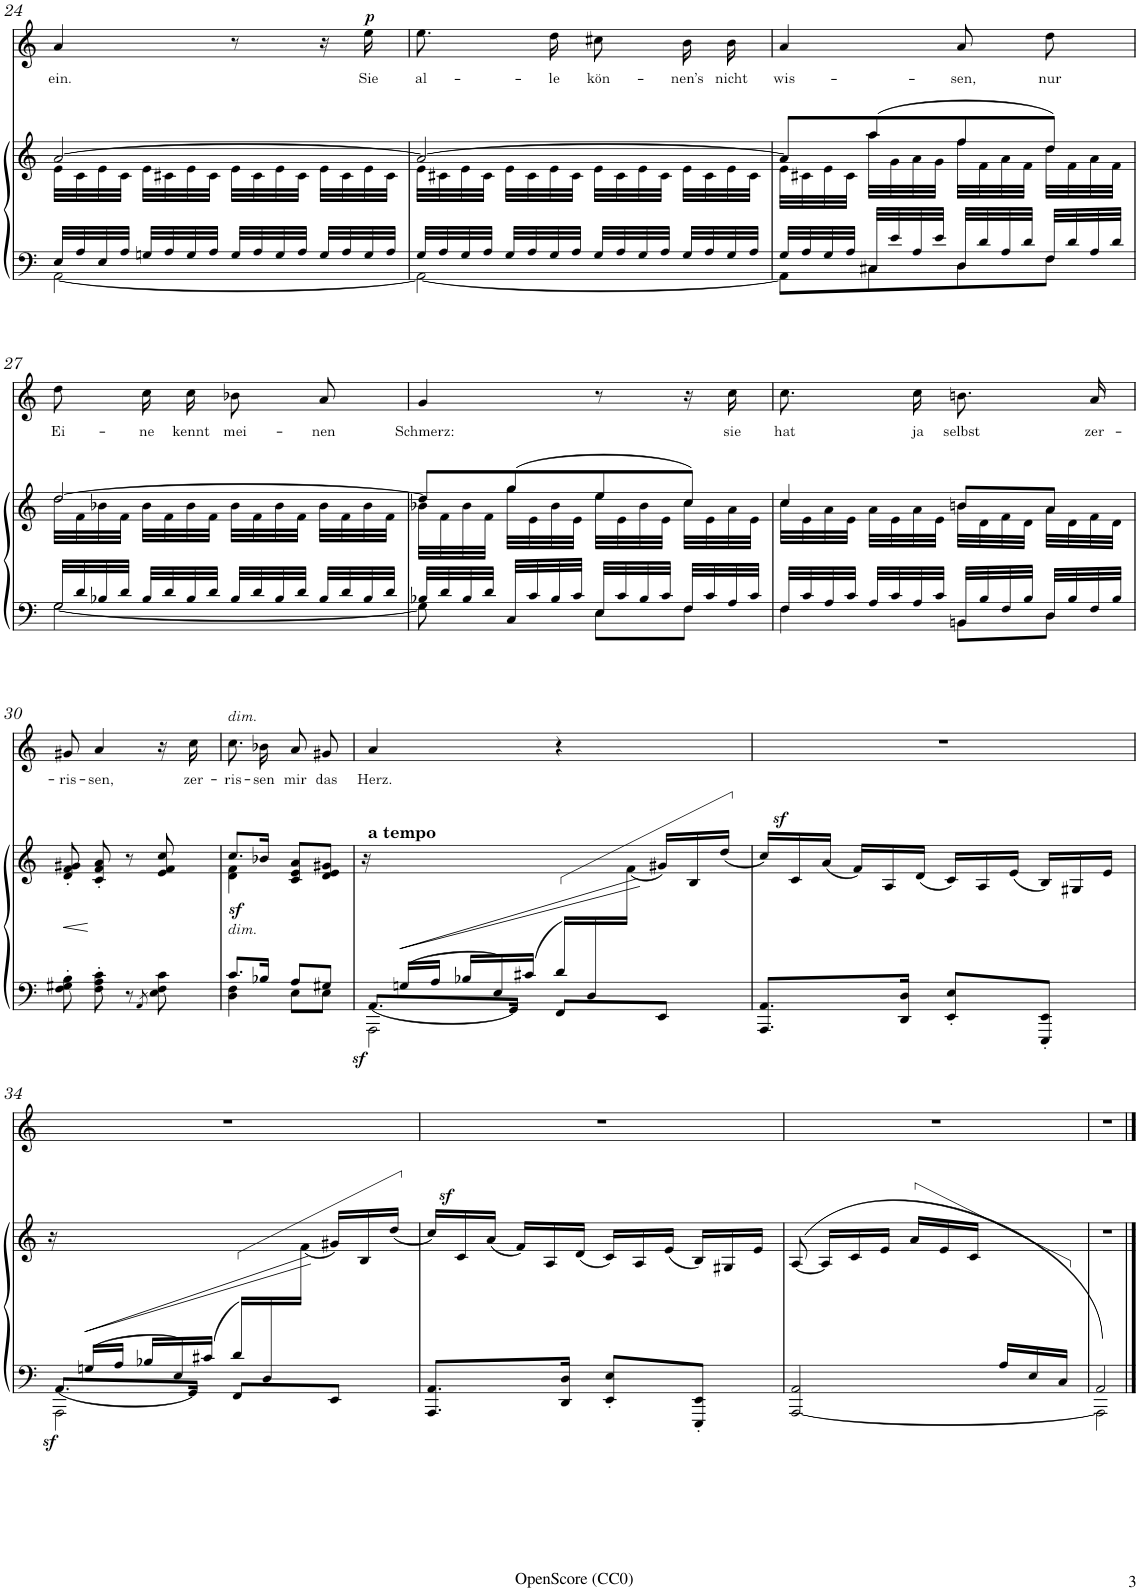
**kern	**kern	**dynam	**kern	**text	**dynam
*part2	*part2	*part2	*part1	*part1	*part1
*staff3	*staff2	*staff2/3	*staff1	*staff1	*staff1
*I"Piano	*	*	*I"Voice	*	*
*I'Pno	*	*	*	*	*
!!LO:PB:g=z
*clefF4	*clefG2	*	*clefG2	*	*
*k[]	*k[]	*	*k[]	*	*
*M2/4	*M2/4	*	*M2/4	*	*
=24	=24	=24	=24	=24	=24
*^	*^	*	*	*	*
!	!	!	!	!	!	!LO:LY:b	!
32E/LLL	[2AA\	[2a/	32e\LLL	.	4a/	ein.	.
32A/	.	.	32c\	.	.	.	.
32E/	.	.	32e\	.	.	.	.
32A/JJJ	.	.	32c\JJJ	.	.	.	.
32Gn/LLL	.	.	32e\LLL	.	.	.	.
32A/	.	.	32c#X\	.	.	.	.
32G/	.	.	32e\	.	.	.	.
32A/JJJ	.	.	32c#\JJJ	.	.	.	.
32G/LLL	.	.	32e\LLL	.	8r	.	.
32A/	.	.	32c#\	.	.	.	.
32G/	.	.	32e\	.	.	.	.
32A/JJJ	.	.	32c#\JJJ	.	.	.	.
32G/LLL	.	.	32e\LLL	.	16r	.	.
32A/	.	.	32c#\	.	.	.	.
!	!	!	!	!	!	!LO:LY:b	!LO:DY:a
32G/	.	.	32e\	.	16ee\	Sie	p
32A/JJJ	.	.	32c#\JJJ	.	.	.	.
=25	=25	=25	=25	=25	=25	=25	=25
!	!	!	!	!	!	!LO:LY:b	!
32G/LLL	2AA\_	2a/_	32e\LLL	.	8.ee\L	al-	.
32A/	.	.	32c#X\	.	.	.	.
32G/	.	.	32e\	.	.	.	.
32A/JJJ	.	.	32c#\JJJ	.	.	.	.
32G/LLL	.	.	32e\LLL	.	.	.	.
32A/	.	.	32c#\	.	.	.	.
!	!	!	!	!	!	!LO:LY:b	!
32G/	.	.	32e\	.	16dd\Jk	-le	.
32A/JJJ	.	.	32c#\JJJ	.	.	.	.
!	!	!	!	!	!	!LO:LY:b	!
32G/LLL	.	.	32e\LLL	.	8cc#X\L	kön-	.
32A/	.	.	32c#\	.	.	.	.
32G/	.	.	32e\	.	.	.	.
32A/JJJ	.	.	32c#\JJJ	.	.	.	.
!	!	!	!	!	!	!LO:LY:b	!
32G/LLL	.	.	32e\LLL	.	16b\L	-nen’s	.
32A/	.	.	32c#\	.	.	.	.
!	!	!	!	!	!	!LO:LY:b	!
32G/	.	.	32e\	.	16b\JJ	nicht	.
32A/JJJ	.	.	32c#\JJJ	.	.	.	.
=26	=26	=26	=26	=26	=26	=26	=26
!	!	!	!	!	!	!LO:LY:b	!
32G/LLL	8AA\L]	8a/L]	32e\LLL	.	4a/	wis-	.
32A/	.	.	32c#X\	.	.	.	.
32G/	.	.	32e\	.	.	.	.
32A/JJJ	.	.	32c#\JJJ	.	.	.	.
32C#X/LLL	8C#\	(8aa/	32aa\LLL	.	.	.	.
32e/	.	.	32g\	.	.	.	.
32A/	.	.	32a\	.	.	.	.
32e/JJJ	.	.	32g\JJJ	.	.	.	.
!	!	!	!	!	!	!LO:LY:b	!
32D/LLL	8D\	8ff/	32ff\LLL	.	8a\L	-sen,	.
32d/	.	.	32f\	.	.	.	.
32A/	.	.	32a\	.	.	.	.
32d/JJJ	.	.	32f\JJJ	.	.	.	.
!	!	!	!	!	!	!LO:LY:b	!
32F/LLL	8F\J	8dd/J)	32dd\LLL	.	8dd\J	nur	.
32d/	.	.	32f\	.	.	.	.
32A/	.	.	32a\	.	.	.	.
32d/JJJ	.	.	32f\JJJ	.	.	.	.
!!LO:LB:g=z
=27	=27	=27	=27	=27	=27	=27	=27
!LO:N:head=open	!	!	!LO:N:head=open	!	!	!LO:LY:b	!
[<32G/LLL	2G\	[2dd/	32dd\LLL	.	8dd\L	Ei-	.
32d/	.	.	32f\	.	.	.	.
32B-X/	.	.	32b-X\	.	.	.	.
32d/JJJ	.	.	32f\JJJ	.	.	.	.
!	!	!	!	!	!	!LO:LY:b	!
32B-/LLL	.	.	32b-\LLL	.	16cc\L	-ne	.
32d/	.	.	32f\	.	.	.	.
!	!	!	!	!	!	!LO:LY:b	!
32B-/	.	.	32b-\	.	16cc\JJ	kennt	.
32d/JJJ	.	.	32f\JJJ	.	.	.	.
!	!	!	!	!	!	!LO:LY:b	!
32B-/LLL	.	.	32b-\LLL	.	8b-X/L	mei-	.
32d/	.	.	32f\	.	.	.	.
32B-/	.	.	32b-\	.	.	.	.
32d/JJJ	.	.	32f\JJJ	.	.	.	.
!	!	!	!	!	!	!LO:LY:b	!
32B-/LLL	.	.	32b-\LLL	.	8a/J	-nen	.
32d/	.	.	32f\	.	.	.	.
32B-/	.	.	32b-\	.	.	.	.
32d/JJJ	.	.	32f\JJJ	.	.	.	.
=28	=28	=28	=28	=28	=28	=28	=28
!	!	!	!	!	!	!LO:LY:b	!
32B-X/LLL	8G\]	8dd/L]	32b-X\LLL	.	4g/	Schmerz:	.
32d/	.	.	32f\	.	.	.	.
32B-/	.	.	32b-\	.	.	.	.
32d/JJJ	.	.	32f\JJJ	.	.	.	.
32C/LLL	8ryy	(8gg/	32gg\LLL	.	.	.	.
32c/	.	.	32e\	.	.	.	.
32B-/	.	.	32b-\	.	.	.	.
32c/JJJ	.	.	32e\JJJ	.	.	.	.
!	!LO:N:head=solid	!	!	!	!	!	!
32E/LLL	8E\L	8ee/	32ee\LLL	.	8r	.	.
32c/	.	.	32e\	.	.	.	.
32B-/	.	.	32b-\	.	.	.	.
32c/JJJ	.	.	32e\JJJ	.	.	.	.
32F/LLL	8F\J	8cc/J)	32cc\LLL	.	16r	.	.
32c/	.	.	32e\	.	.	.	.
!	!	!	!	!	!	!LO:LY:b	!
32A/	.	.	32a\	.	16cc\	sie	.
32c/JJJ	.	.	32e\JJJ	.	.	.	.
=29	=29	=29	=29	=29	=29	=29	=29
!	!	!	!	!	!	!LO:LY:b	!
32F/LLL	4F\	4cc/	32cc\LLL	.	8.cc\L	hat	.
32c/	.	.	32e\	.	.	.	.
32A/	.	.	32a\	.	.	.	.
32c/JJJ	.	.	32e\JJJ	.	.	.	.
32A/LLL	.	.	32a\LLL	.	.	.	.
32c/	.	.	32e\	.	.	.	.
!	!	!	!	!	!	!LO:LY:b	!
32A/	.	.	32a\	.	16cc\Jk	ja	.
32c/JJJ	.	.	32e\JJJ	.	.	.	.
!	!	!	!	!	!	!LO:LY:b	!
32BBn/LLL	8BB\L	8bn/L	32b\LLL	.	8.bn/L	selbst	.
32B/	.	.	32d\	.	.	.	.
32F/	.	.	32f\	.	.	.	.
32B/JJJ	.	.	32d\JJJ	.	.	.	.
32D/LLL	8D\J	8a/J	32a\LLL	.	.	.	.
32B/	.	.	32d\	.	.	.	.
!	!	!	!	!	!	!LO:LY:b	!
32F/	.	.	32f\	.	16a/Jk	zer-	.
32B/JJJ	.	.	32d\JJJ	.	.	.	.
*v	*v	*	*	*	*	*	*
!!LO:LB:g=z
=30	=30	=30	=30	=30	=30	=30
!	!	!	!LO:HP:b	!	!LO:LY:b	!
*	*v	*v	*	*	*	*
8F\' 8G#X\' 8B\'	8d/' 8f/' 8g#X/'	<	8g#X/	-ris-	.
!	!	!	!	!LO:LY:b	!
8F\' 8A\' 8c\'	8c/' 8f/' 8a/'	[	4a/	-sen,	.
8r	8r	.	.	.	.
8qAA/	.	.	.	.	.
8E\ 8F\ 8c\	8e/ 8f/ 8cc/	.	16r	.	.
!	!	!	!	!LO:LY:b	!
.	.	.	16cc\	zer-	.
=31	=31	=31	=31	=31	=31
*^	*^	*	*	*	*
!	!	!	!	!	!LO:TX:a:i:t=dim.	!	!
!LO:TX:a:i:t=dim.	!	!	!	!	!	!	!
!	!	!	!	!LO:DY:b	!	!LO:LY:b	!
8.c/L	4D\ 4F\	8.cc/L	4d\ 4f\	sf	8.cc\L	-ris-	.
!	!	!	!	!	!	!LO:LY:b	!
16B-X/Jk	.	16b-X/Jk	.	.	16b-X\Jk	-sen	.
!	!	!	!	!	!	!LO:LY:b	!
8A/L	8E\L	8c/ 8e/ 8a/L	4ryy	.	8a/L	mir	.
!	!	!	!	!	!	!LO:LY:b	!
8G#X/J	8E\J	8d/ 8e/ 8g#X/J	.	.	8g#X/J	das	.
*	*	*v	*v	*	*	*	*
=32	=32	=32	=32	=32	=32	=32
*	*^	*	*	*	*	*
*	*	*	*Xtuplet	*	*	*	*
!	!	!	!	!	!LO:TX:b:B:t=a tempo	!	!
!	!	!	!	!LO:DY:b=2	!	!LO:LY:b	!
24ryy	8.AA/L	2AAA\	24r	sf	4a/	Herz.	.
!	!	!	!	!LO:HP:b=2	!	!	!
24Gn/LL	.	.	24%7ryy	<	.	.	.
24A/JJ	.	.	.	.	.	.	.
24B-X/LL	.	.	.	.	.	.	.
24E/	.	.	.	.	.	.	.
.	16GG/Jk	.	.	.	.	.	.
24c#X/JJ	.	.	.	.	.	.	.
*Xtuplet	*	*	*	*	*	*	*
24d/LL	8FF/L	.	.	.	4r	.	.
24D/	.	.	.	.	.	.	.
6ryy	.	.	(<24f\JJ	.	.	.	.
.	8EE/J	.	24g#X/LL)	.	.	.	.
.	.	.	24B/	[	.	.	.
.	.	.	(24dd/JJ	.	.	.	.
*v	*v	*v	*	*	*	*	*
=33	=33	=33	=33	=33	=33
8.AAA/ 8.AA/L	24cc/LL)	.	2r	.	.
.	24cz>/	.	.	.	.
.	(24a/JJ	.	.	.	.
.	24f/LL)	.	.	.	.
.	24A/	.	.	.	.
16DD/ 16D/Jk	.	.	.	.	.
.	(24d/JJ	.	.	.	.
8EE/' 8E/'L	24c/LL)	.	.	.	.
.	24A/	.	.	.	.
.	(24e/JJ	.	.	.	.
8EEE/' 8EE/'J	24B/LL)	.	.	.	.
.	24G#X/	.	.	.	.
.	24e/JJ	.	.	.	.
!!LO:LB:g=z
=34	=34	=34	=34	=34	=34
*^	*	*	*	*	*
*	*^	*	*	*	*	*
!	!	!	!	!LO:DY:b=2	!	!	!
24ryy	8.AA/L	2AAA\	24r	sf	2r	.	.
!	!	!	!	!LO:HP:b=2	!	!	!
24Gn/LL	.	.	24%7ryy	<	.	.	.
24A/JJ	.	.	.	.	.	.	.
24B-X/LL	.	.	.	.	.	.	.
24E/	.	.	.	.	.	.	.
.	16GG/Jk	.	.	.	.	.	.
24c#X/JJ	.	.	.	.	.	.	.
24d/LL	8FF/L	.	.	.	.	.	.
24D/	.	.	.	.	.	.	.
6ryy	.	.	(<24f\JJ	.	.	.	.
.	8EE/J	.	24g#X/LL)	.	.	.	.
.	.	.	24B/	[	.	.	.
.	.	.	(24dd/JJ	.	.	.	.
*v	*v	*v	*	*	*	*	*
=35	=35	=35	=35	=35	=35
8.AAA/ 8.AA/L	24cc/LL)	.	2r	.	.
.	24cz>/	.	.	.	.
.	(24a/JJ	.	.	.	.
.	24f/LL)	.	.	.	.
.	24A/	.	.	.	.
16DD/ 16D/Jk	.	.	.	.	.
.	(24d/JJ	.	.	.	.
8EE/' 8E/'L	24c/LL)	.	.	.	.
.	24A/	.	.	.	.
.	(24e/JJ	.	.	.	.
8EEE/' 8EE/'J	24B/LL)	.	.	.	.
.	24G#X/	.	.	.	.
.	24e/JJ	.	.	.	.
=36	=36	=36	=36	=36	=36
*^	*	*	*	*	*
4.ryy	[<2AAA/ 2AA/	(>[10A/	.	2r	.	.
.	.	20A/LL]	.	.	.	.
.	.	20c/	.	.	.	.
.	.	20e/JJ	.	.	.	.
.	.	24a/LL	.	.	.	.
.	.	24e/	.	.	.	.
.	.	24c/JJ	.	.	.	.
24A/LL	.	8ryy	.	.	.	.
24E/	.	.	.	.	.	.
24C/JJ	.	.	.	.	.	.
=37	=37	=37	=37	=37	=37	=37
2AA/)	2AAA\]	2r	.	2r	.	.
*v	*v	*	*	*	*	*
==	==	==	==	==	==
*-	*-	*-	*-	*-	*-
